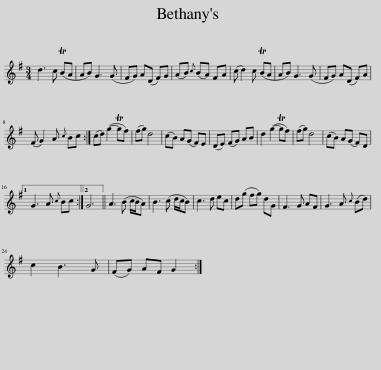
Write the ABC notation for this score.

X:1
L:1/8
M:3/4
I:linebreak $
K:G
V:1 treble
V:1
 d3 c (TBA | AB) G3 (G | FG) A(D F)G | (AB){c} (BA) FA | (c d2) c (TBA | %5
 AB) G3 (G | FG) A(D F)A |$ (F G2) A{c} Bc :| (cd) (g2- Tgf) | (fg) d4 | %10
 (cB) A(G F)E | (DE) (FG) AB | d2 (g2- Tgf) | (fg) d4 | (cB) A(G F)D |1$ %15
 G3 A{c} Bc :|2 G6 || A3 (B c/B/A) | B3 (c d/c/B) | c3 d ec | %20
 d(g fg) dG | F3 G AF | G3 A{c} (Bd) |$ c2 B3 G | (FG) AF G2 :| %25
